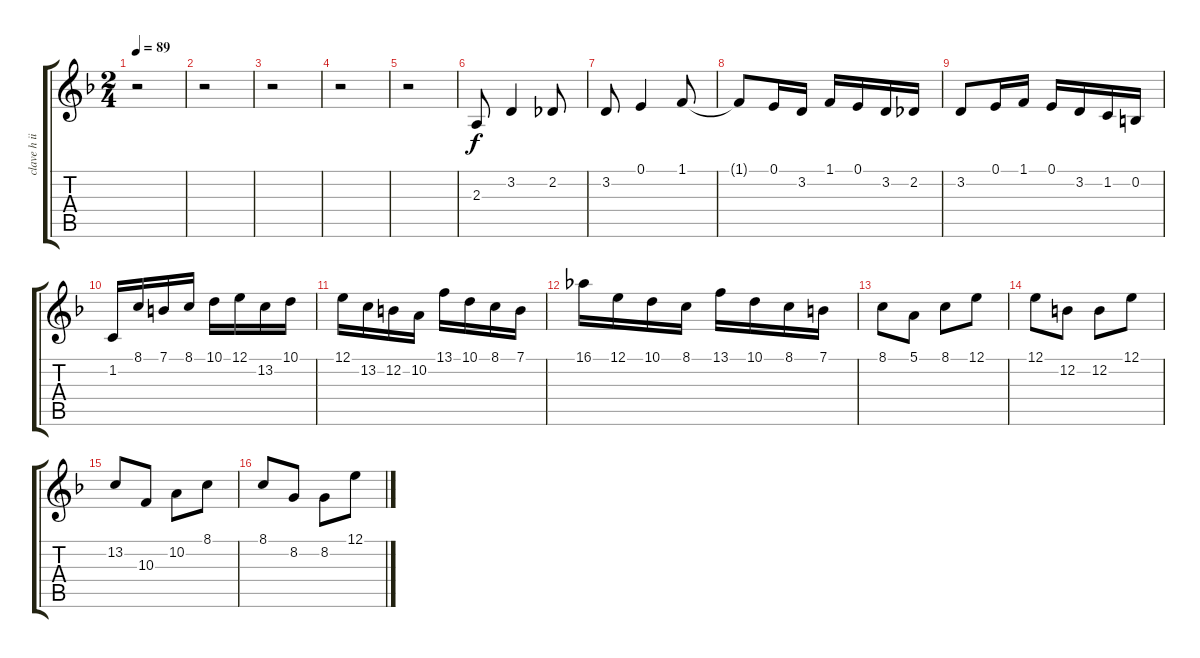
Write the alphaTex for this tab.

\track ("clave h iii" "clave h ii") {instrument harpsichord}
\staff {score tabs}
\tuning (E4 B3 G3 D3 A2 E2) {hide}
\ts (2 4)
\tempo 89
\clef g2
\ks dminor
r.2{dy ff} |
r.2 |
r.2 |
r.2 |
r.2 |
2.3.8{dy f} 3.2.4 2.2.8 |
3.2.8 0.1.4 1.1.8 |
1.1{t}.8 0.1.16 3.2.16 1.1.16 0.1.16 3.2.16 2.2.16 |
3.2.8 0.1.16 1.1.16 0.1.16 3.2.16 1.2.16 0.2.16 |
1.2.16 8.1.16 7.1.16 8.1.16 10.1.16 12.1.16 13.2.16 10.1.16 |
12.1.16 13.2.16 12.2.16 10.2.16 13.1.16 10.1.16 8.1.16 7.1.16 |
16.1.16 12.1.16 10.1.16 8.1.16 13.1.16 10.1.16 8.1.16 7.1.16 |
8.1.8 5.1.8 8.1.8 12.1.8 |
12.1.8 12.2.8 12.2.8 12.1.8 |
13.2.8 10.3.8 10.2.8 8.1.8 |
8.1.8 8.2.8 8.2.8 12.1.8
